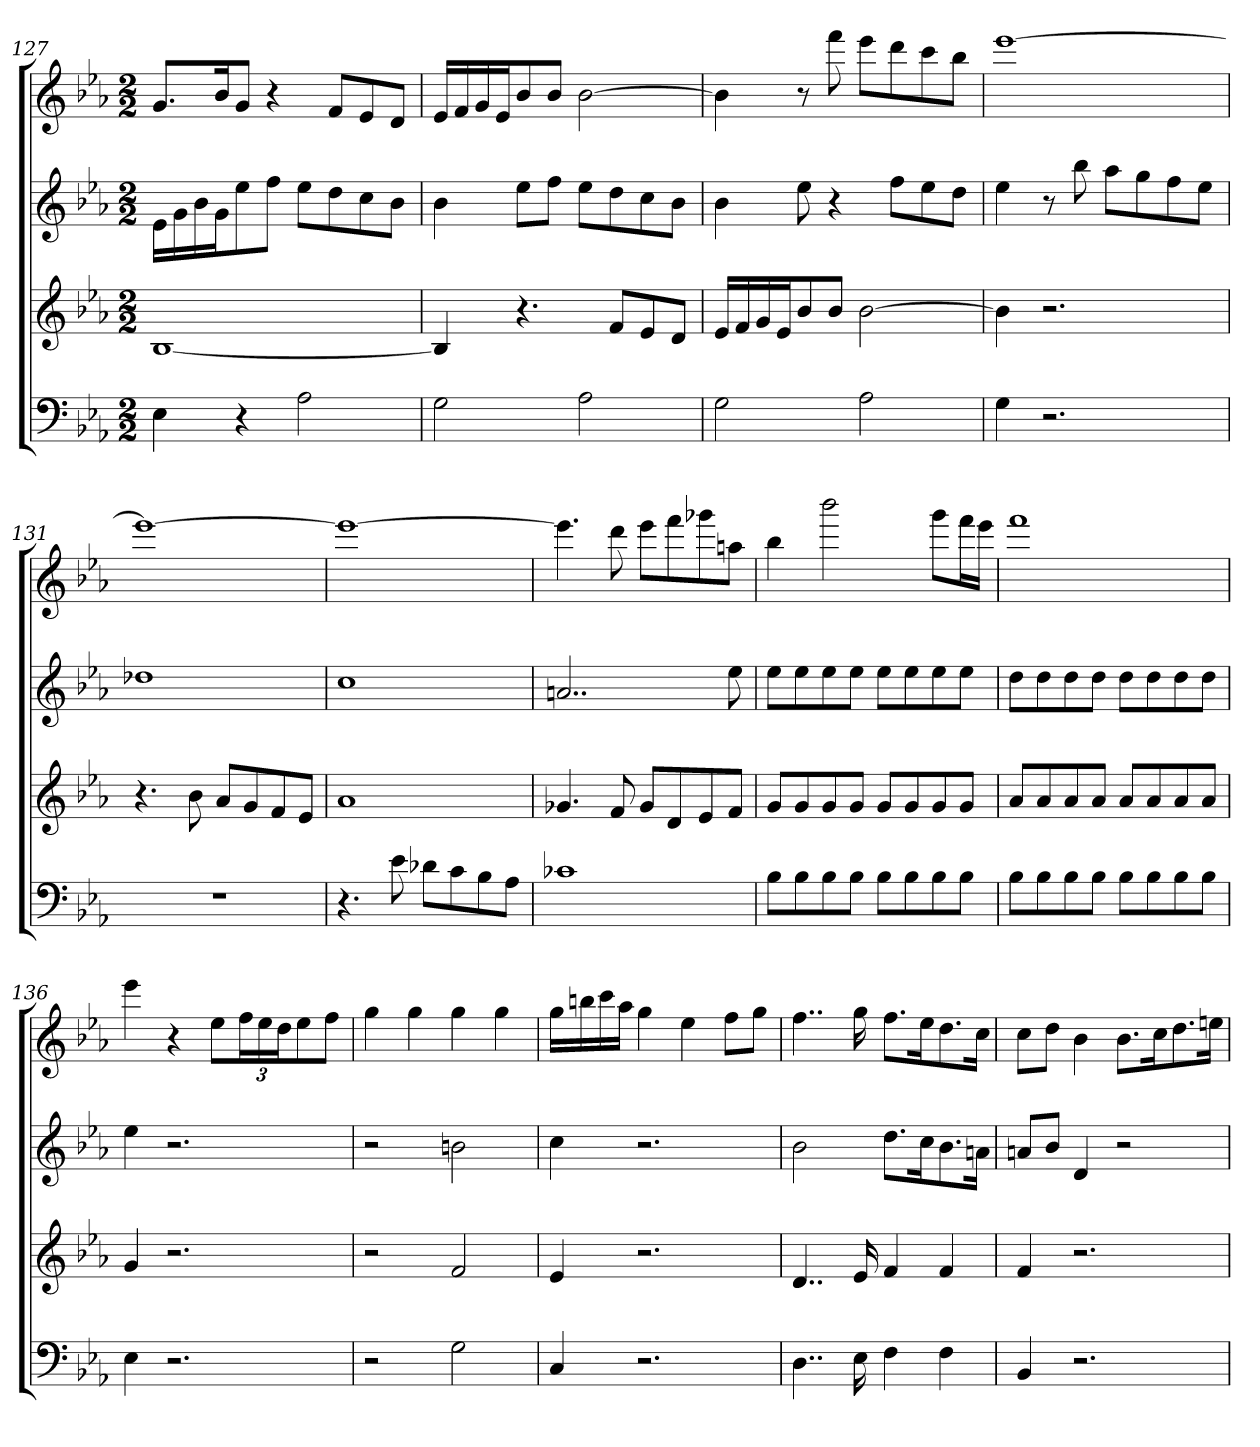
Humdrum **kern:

**kern	**kern	**kern	**kern
*part4	*part3	*part2	*part1
*staff4	*staff3	*staff2	*staff1
*k[b-e-a-]	*k[b-e-a-]	*k[b-e-a-]	*k[b-e-a-]
*E-:	*E-:	*E-:	*E-:
*M2/2	*M2/2	*M2/2	*M2/2
=127	=127	=127	=127
4E-	[1B-	16e-LL	8.gL
.	.	16g	.
.	.	16b-	.
.	.	16gJ	16b-K
4r	.	8ee-	8gJ
.	.	8ffJ	4r
2A-	.	8ee-L	.
.	.	8dd	8fL
.	.	8cc	8e-
.	.	8b-J	8dJ
=128	=128	=128	=128
2G	4B-]	4b-	16e-LL
.	.	.	16f
.	.	.	16g
.	.	.	16e-J
.	4.r	8ee-L	8b-
.	.	8ffJ	8b-J
2A-	.	8ee-L	[2b-
.	8fL	8dd	.
.	8e-	8cc	.
.	8dJ	8b-J	.
=129	=129	=129	=129
2G	16e-LL	4b-	4b-]
.	16f	.	.
.	16g	.	.
.	16e-J	.	.
.	8b-	8ee-	8r
.	8b-J	4r	8fff
2A-	[2b-	.	8eee-L
.	.	8ffL	8ddd
.	.	8ee-	8ccc
.	.	8ddJ	8bb-J
=130	=130	=130	=130
4G	4b-]	4ee-	[1eee-
2.r	2.r	8r	.
.	.	8bb-	.
.	.	8aa-L	.
.	.	8gg	.
.	.	8ff	.
.	.	8ee-J	.
=131	=131	=131	=131
1r	4.r	1dd-X	1eee-_
.	8b-	.	.
.	8a-L	.	.
.	8g	.	.
.	8f	.	.
.	8e-J	.	.
=132	=132	=132	=132
4.r	1a-	1cc	1eee-_
8e-	.	.	.
8d-XL	.	.	.
8c	.	.	.
8B-	.	.	.
8A-J	.	.	.
=133	=133	=133	=133
1c-X	4.g-X	2..an	4.eee-]
.	8f	.	8ddd
.	8g-L	.	8eee-L
.	8d	.	8fff
.	8e-	.	8ggg-X
.	8fJ	8ee-	8aanJ
=134	=134	=134	=134
8B-L	8gL	8ee-L	4bb-
8B-	8g	8ee-	.
8B-	8g	8ee-	2bbb-
8B-J	8gJ	8ee-J	.
8B-L	8gL	8ee-L	.
8B-	8g	8ee-	.
8B-	8g	8ee-	8gggL
8B-J	8gJ	8ee-J	16fffL
.	.	.	16eee-JJ
=135	=135	=135	=135
8B-L	8a-L	8ddL	1fff
8B-	8a-	8dd	.
8B-	8a-	8dd	.
8B-J	8a-J	8ddJ	.
8B-L	8a-L	8ddL	.
8B-	8a-	8dd	.
8B-	8a-	8dd	.
8B-J	8a-J	8ddJ	.
=136	=136	=136	=136
4E-	4g	4ee-	4eee-
2.r	2.r	2.r	4r
.	.	.	8ee-L
.	.	.	24ffL
.	.	.	24ee-
.	.	.	24ddJ
.	.	.	8ee-
.	.	.	8ffJ
=137	=137	=137	=137
2r	2r	2r	4gg
.	.	.	4gg
2G	2f	2bn	4gg
.	.	.	4gg
=138	=138	=138	=138
4C	4e-	4cc	16ggLL
.	.	.	16bbn
.	.	.	16ccc
.	.	.	16aa-JJ
2.r	2.r	2.r	4gg
.	.	.	4ee-
.	.	.	8ffL
.	.	.	8ggJ
=139	=139	=139	=139
4..D	4..d	2b-	4..ff
16E-	16e-	.	16gg
4F	4f	8.ddL	8.ffL
.	.	16ccK	16ee-K
4F	4f	8.b-	8.dd
.	.	16anJk	16ccJk
=140	=140	=140	=140
4BB-	4f	8anL	8ccL
.	.	8b-J	8ddJ
2.r	2.r	4d	4b-
.	.	2r	8.b-L
.	.	.	16ccK
.	.	.	8.dd
.	.	.	16eenJk
=	=	=	=
*-	*-	*-	*-
